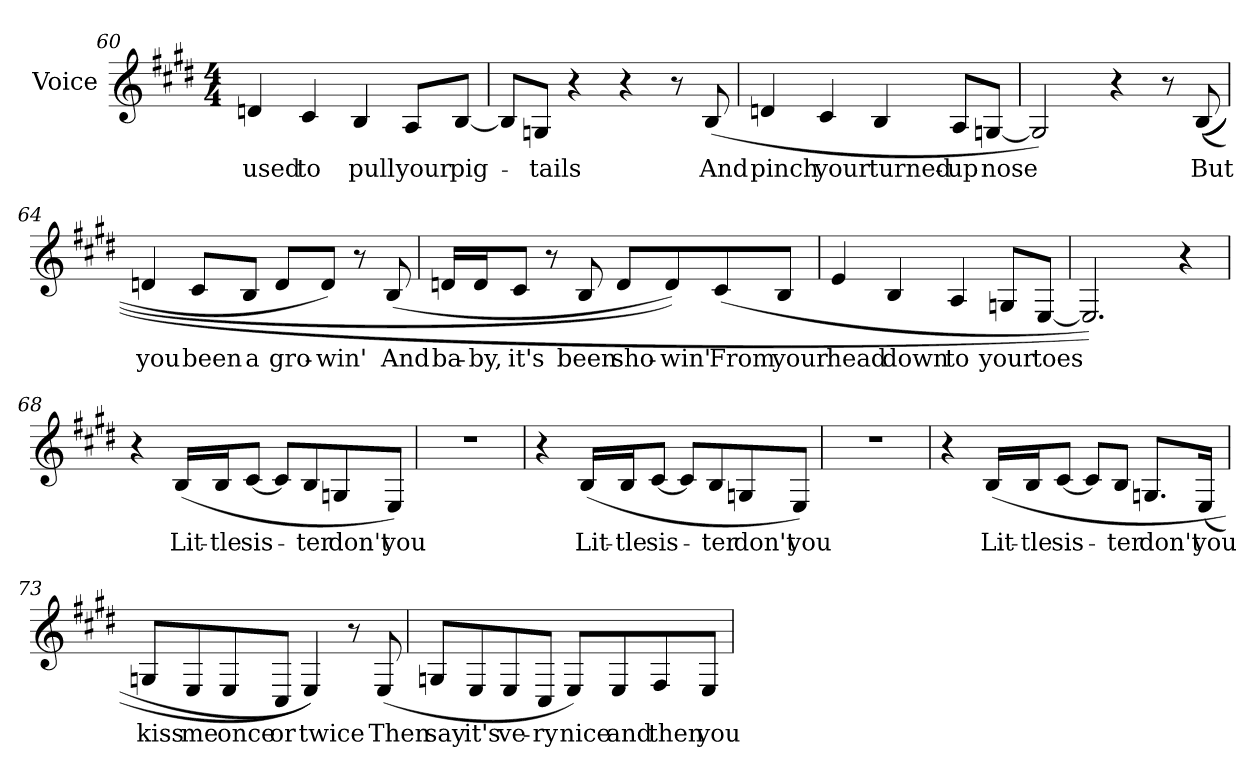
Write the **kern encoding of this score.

**kern	**text
*part1	*part1
*staff1	*staff1
*I"Voice	*
*I'Voice	*
*clefG2	*
*k[f#c#g#d#]	*
*E:	*
*M4/4	*
=60	=60
!	!LO:LY:b:color=#000000
4dni/	used
!	!LO:LY:b:color=#000000
4c#i/	to
!	!LO:LY:b:color=#000000
4Bi/	pull
!	!LO:LY:b:color=#000000
8Ai/L	your
!	!LO:LY:b:color=#000000
[8Bi/J	pig-
=61	=61
8Bi/L]	.
!	!LO:LY:b:color=#000000
8Gni/J	-tails
4r	.
4r	.
8r	.
!	!LO:LY:b:color=#000000
(8Bi/	And
!!LO:LB:g=z
=62	=62
!	!LO:LY:b:color=#000000
4dni/	pinch
!	!LO:LY:b:color=#000000
4c#i/	your
!	!LO:LY:b:color=#000000
4Bi/	turned-
!	!LO:LY:b:color=#000000
8Ai/L	-up
!	!LO:LY:b:color=#000000
[8Gni/J	nose
=63	=63
2Gi/])	.
4r	.
8r	.
!	!LO:LY:b:color=#000000
(((8Bi/	But
=64	=64
!	!LO:LY:b:color=#000000
4dni/	you
!	!LO:LY:b:color=#000000
8c#i/L	been
!	!LO:LY:b:color=#000000
8Bi/J	a
!	!LO:LY:b:color=#000000
8di/L	gro-
!	!LO:LY:b:color=#000000
8di/J)	-win'
8r	.
!	!LO:LY:b:color=#000000
(8Bi/	And
!!LO:LB:g=z
=65	=65
!	!LO:LY:b:color=#000000
16dni/LL	ba-
!	!LO:LY:b:color=#000000
16di/J	-by,
!	!LO:LY:b:color=#000000
8c#i/J	it's
8r	.
!	!LO:LY:b:color=#000000
8Bi/	been
!	!LO:LY:b:color=#000000
8di/L	sho-
!	!LO:LY:b:color=#000000
8di/))	-win'
!	!LO:LY:b:color=#000000
(8c#i/	From
!	!LO:LY:b:color=#000000
8Bi/J	your
=66	=66
!	!LO:LY:b:color=#000000
4ei/	head
!	!LO:LY:b:color=#000000
4Bi/	down
!	!LO:LY:b:color=#000000
4Ai/	to
!	!LO:LY:b:color=#000000
8Gni/L	your
!	!LO:LY:b:color=#000000
[8Ei/J	toes
=67	=67
2.Ei/]))	.
4r	.
!!LO:LB:g=z
=68	=68
4r	.
!	!LO:LY:b:color=#000000
(16Bi/LL	Lit-
!	!LO:LY:b:color=#000000
16Bi/J	-tle
!	!LO:LY:b:color=#000000
[8c#i/J	sis-
8c#i/L]	.
!	!LO:LY:b:color=#000000
8Bi/	-ter
!	!LO:LY:b:color=#000000
8Gni/	don't
!	!LO:LY:b:color=#000000
8Ei/J)	you
=69	=69
1r	.
=70	=70
4r	.
!	!LO:LY:b:color=#000000
(16Bi/LL	Lit-
!	!LO:LY:b:color=#000000
16Bi/J	-tle
!	!LO:LY:b:color=#000000
[8c#i/J	sis-
8c#i/L]	.
!	!LO:LY:b:color=#000000
8Bi/	-ter
!	!LO:LY:b:color=#000000
8Gni/	don't
!	!LO:LY:b:color=#000000
8Ei/J)	you
=71	=71
1r	.
!!LO:LB:g=z
=72	=72
4r	.
!	!LO:LY:b:color=#000000
(16Bi/LL	Lit-
!	!LO:LY:b:color=#000000
16Bi/J	-tle
!	!LO:LY:b:color=#000000
[8c#i/J	sis-
8c#i/L]	.
!	!LO:LY:b:color=#000000
8Bi/J	-ter
!	!LO:LY:b:color=#000000
8.Gni/L	don't
!	!LO:LY:b:color=#000000
(16Ei/Jk	you
=73	=73
!	!LO:LY:b:color=#000000
8Gni/L	kiss
!	!LO:LY:b:color=#000000
8Ei/	me
!	!LO:LY:b:color=#000000
8Ei/	once
!	!LO:LY:b:color=#000000
8C#i/J	or
!	!LO:LY:b:color=#000000
4Ei/))	twice
8r	.
!	!LO:LY:b:color=#000000
(8Ei/	Then
=74	=74
!	!LO:LY:b:color=#000000
8Gni/L	say
!	!LO:LY:b:color=#000000
8Ei/	it's
!	!LO:LY:b:color=#000000
8Ei/	ve-
!	!LO:LY:b:color=#000000
8C#i/J	-ry
!	!LO:LY:b:color=#000000
8Ei/L)	nice
!	!LO:LY:b:color=#000000
8Ei/	and
!	!LO:LY:b:color=#000000
8F#i/	then
!	!LO:LY:b:color=#000000
8Ei/J	you
=	=
*-	*-
